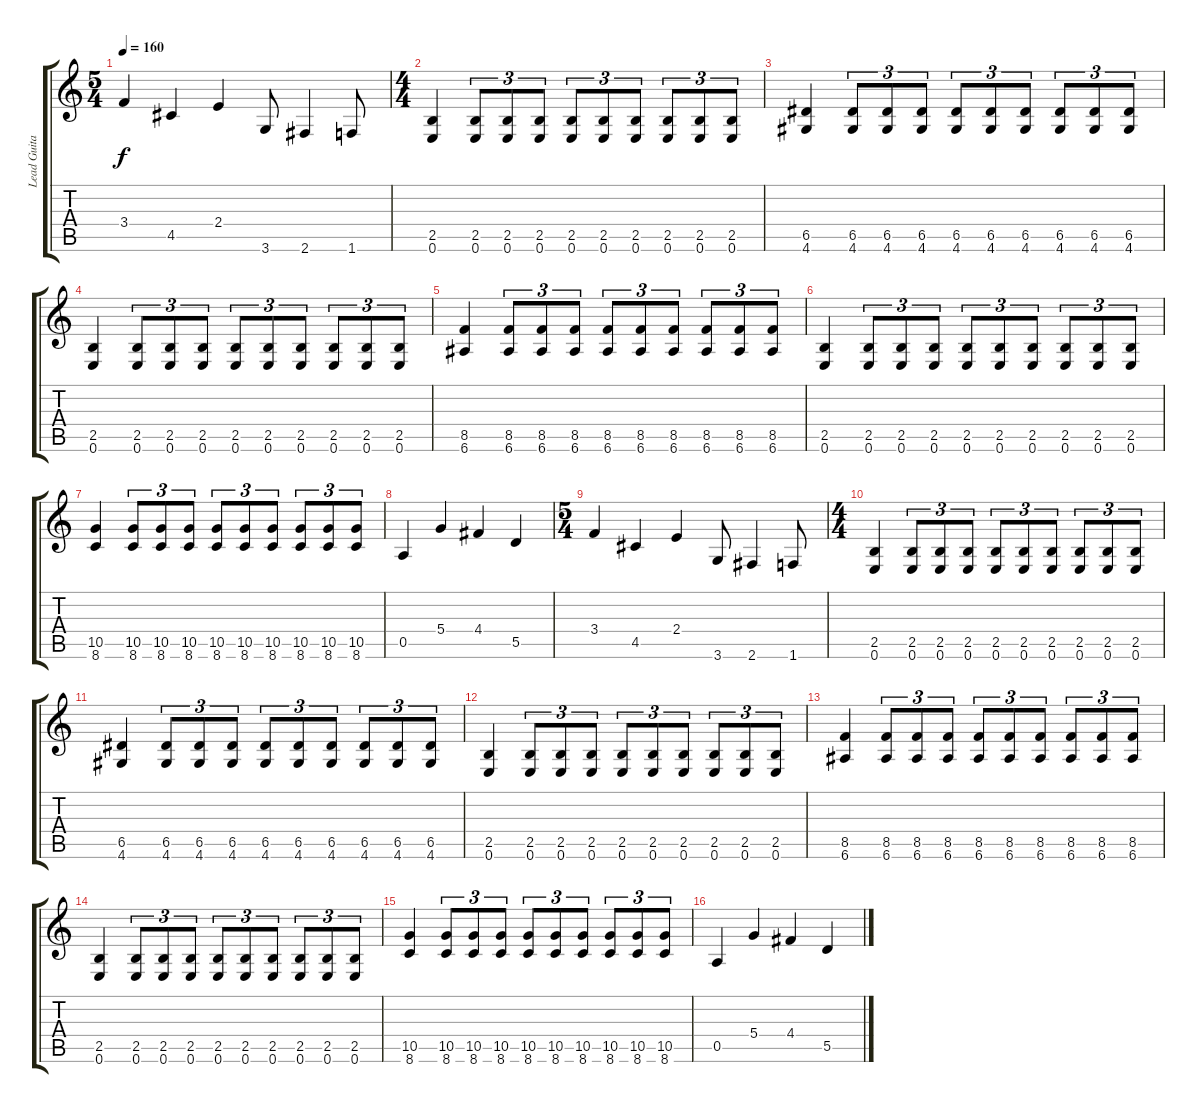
\track ("Lead Guitar" "Lead Guita") {instrument distortionguitar}
\staff {score tabs}
\tuning (E4 B3 G3 D3 A2 E2) {hide}
\ts (5 4)
\tempo 160
\clef g2
\ks c
3.4.4{dy f} 4.5.4 2.4.4 3.6.8 2.6.4 1.6.8 |
\ts (4 4)
(2.5 0.6).4 (2.5 0.6).8{tu (3 2)} (2.5 0.6).8{tu (3 2)} (2.5 0.6).8{tu (3 2)} (2.5 0.6).8{tu (3 2)} (2.5 0.6).8{tu (3 2)} (2.5 0.6).8{tu (3 2)} (2.5 0.6).8{tu (3 2)} (2.5 0.6).8{tu (3 2)} (2.5 0.6).8{tu (3 2)} |
(6.5 4.6).4 (6.5 4.6).8{tu (3 2)} (6.5 4.6).8{tu (3 2)} (6.5 4.6).8{tu (3 2)} (6.5 4.6).8{tu (3 2)} (6.5 4.6).8{tu (3 2)} (6.5 4.6).8{tu (3 2)} (6.5 4.6).8{tu (3 2)} (6.5 4.6).8{tu (3 2)} (6.5 4.6).8{tu (3 2)} |
(2.5 0.6).4 (2.5 0.6).8{tu (3 2)} (2.5 0.6).8{tu (3 2)} (2.5 0.6).8{tu (3 2)} (2.5 0.6).8{tu (3 2)} (2.5 0.6).8{tu (3 2)} (2.5 0.6).8{tu (3 2)} (2.5 0.6).8{tu (3 2)} (2.5 0.6).8{tu (3 2)} (2.5 0.6).8{tu (3 2)} |
(8.5 6.6).4 (8.5 6.6).8{tu (3 2)} (8.5 6.6).8{tu (3 2)} (8.5 6.6).8{tu (3 2)} (8.5 6.6).8{tu (3 2)} (8.5 6.6).8{tu (3 2)} (8.5 6.6).8{tu (3 2)} (8.5 6.6).8{tu (3 2)} (8.5 6.6).8{tu (3 2)} (8.5 6.6).8{tu (3 2)} |
(2.5 0.6).4 (2.5 0.6).8{tu (3 2)} (2.5 0.6).8{tu (3 2)} (2.5 0.6).8{tu (3 2)} (2.5 0.6).8{tu (3 2)} (2.5 0.6).8{tu (3 2)} (2.5 0.6).8{tu (3 2)} (2.5 0.6).8{tu (3 2)} (2.5 0.6).8{tu (3 2)} (2.5 0.6).8{tu (3 2)} |
(10.5 8.6).4 (10.5 8.6).8{tu (3 2)} (10.5 8.6).8{tu (3 2)} (10.5 8.6).8{tu (3 2)} (10.5 8.6).8{tu (3 2)} (10.5 8.6).8{tu (3 2)} (10.5 8.6).8{tu (3 2)} (10.5 8.6).8{tu (3 2)} (10.5 8.6).8{tu (3 2)} (10.5 8.6).8{tu (3 2)} |
0.5.4 5.4.4 4.4.4 5.5.4 |
\ts (5 4)
3.4.4 4.5.4 2.4.4 3.6.8 2.6.4 1.6.8 |
\ts (4 4)
(2.5 0.6).4 (2.5 0.6).8{tu (3 2)} (2.5 0.6).8{tu (3 2)} (2.5 0.6).8{tu (3 2)} (2.5 0.6).8{tu (3 2)} (2.5 0.6).8{tu (3 2)} (2.5 0.6).8{tu (3 2)} (2.5 0.6).8{tu (3 2)} (2.5 0.6).8{tu (3 2)} (2.5 0.6).8{tu (3 2)} |
(6.5 4.6).4 (6.5 4.6).8{tu (3 2)} (6.5 4.6).8{tu (3 2)} (6.5 4.6).8{tu (3 2)} (6.5 4.6).8{tu (3 2)} (6.5 4.6).8{tu (3 2)} (6.5 4.6).8{tu (3 2)} (6.5 4.6).8{tu (3 2)} (6.5 4.6).8{tu (3 2)} (6.5 4.6).8{tu (3 2)} |
(2.5 0.6).4 (2.5 0.6).8{tu (3 2)} (2.5 0.6).8{tu (3 2)} (2.5 0.6).8{tu (3 2)} (2.5 0.6).8{tu (3 2)} (2.5 0.6).8{tu (3 2)} (2.5 0.6).8{tu (3 2)} (2.5 0.6).8{tu (3 2)} (2.5 0.6).8{tu (3 2)} (2.5 0.6).8{tu (3 2)} |
(8.5 6.6).4 (8.5 6.6).8{tu (3 2)} (8.5 6.6).8{tu (3 2)} (8.5 6.6).8{tu (3 2)} (8.5 6.6).8{tu (3 2)} (8.5 6.6).8{tu (3 2)} (8.5 6.6).8{tu (3 2)} (8.5 6.6).8{tu (3 2)} (8.5 6.6).8{tu (3 2)} (8.5 6.6).8{tu (3 2)} |
(2.5 0.6).4 (2.5 0.6).8{tu (3 2)} (2.5 0.6).8{tu (3 2)} (2.5 0.6).8{tu (3 2)} (2.5 0.6).8{tu (3 2)} (2.5 0.6).8{tu (3 2)} (2.5 0.6).8{tu (3 2)} (2.5 0.6).8{tu (3 2)} (2.5 0.6).8{tu (3 2)} (2.5 0.6).8{tu (3 2)} |
(10.5 8.6).4 (10.5 8.6).8{tu (3 2)} (10.5 8.6).8{tu (3 2)} (10.5 8.6).8{tu (3 2)} (10.5 8.6).8{tu (3 2)} (10.5 8.6).8{tu (3 2)} (10.5 8.6).8{tu (3 2)} (10.5 8.6).8{tu (3 2)} (10.5 8.6).8{tu (3 2)} (10.5 8.6).8{tu (3 2)} |
0.5.4 5.4.4 4.4.4 5.5.4
